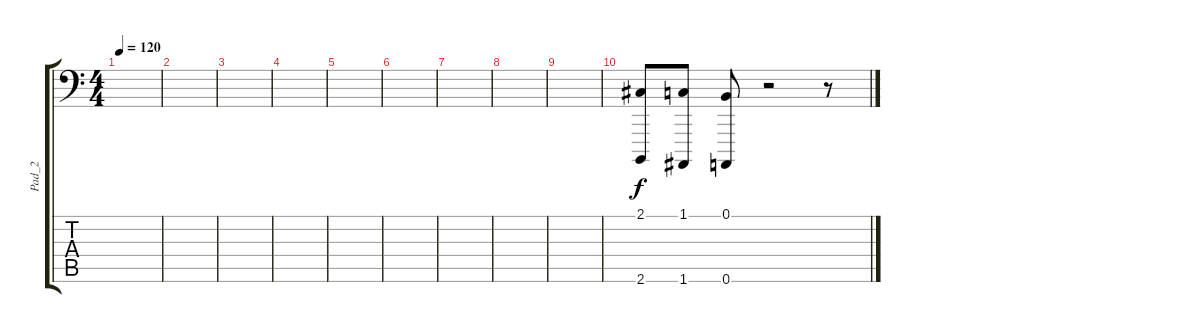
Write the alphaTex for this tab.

\track ("Pad_2" "Pad_2") {instrument lead8bassandlead}
\staff {score tabs}
\tuning (B2 Gb2 D2 A1 E1 A0) {hide}
\ts (4 4)
\tempo 120
\clef f4
\ks c
|
|
|
|
|
|
|
|
|
(2.1 2.6).8 (1.1 1.6).8 (0.1 0.6).8 r.2 r.8
